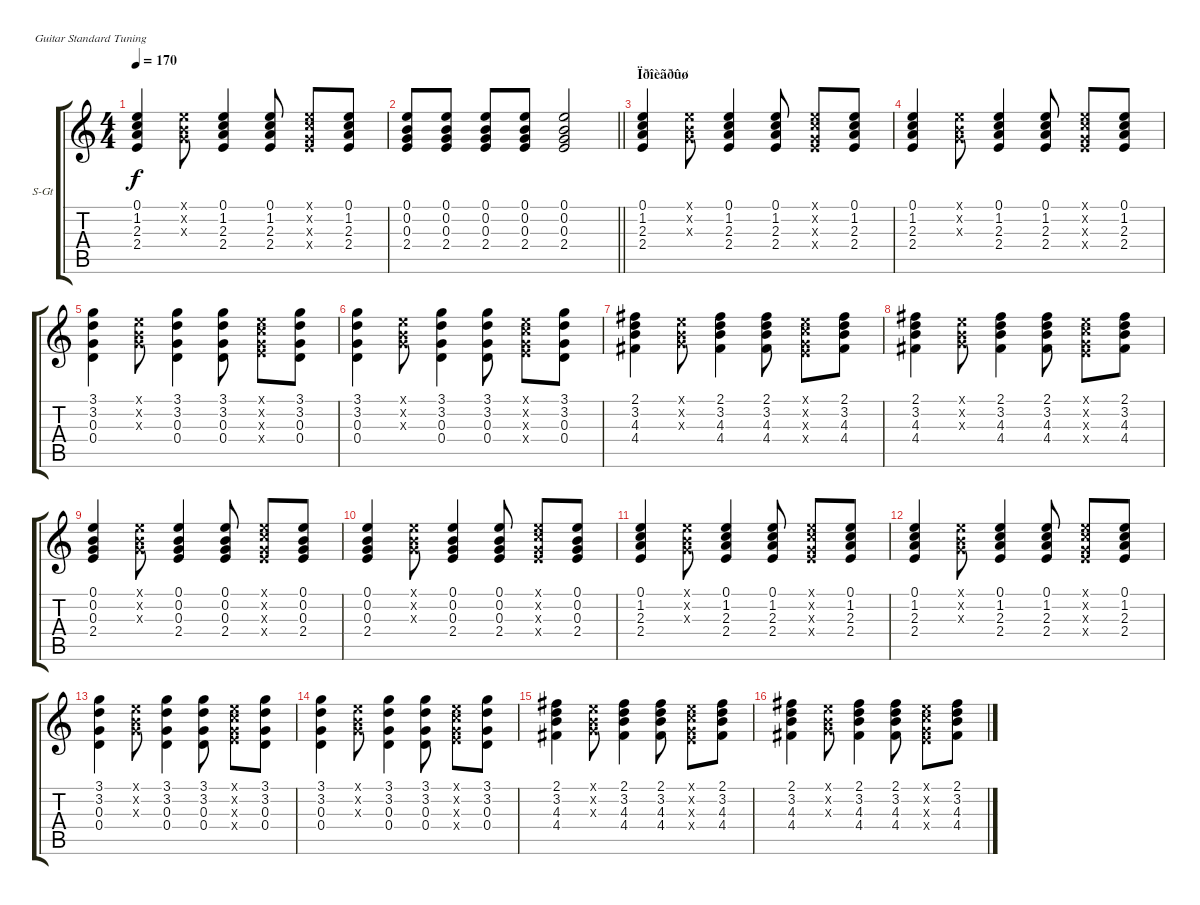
\bracketExtendMode groupsimilarinstruments
\firstSystemTrackNameOrientation horizontal
\otherSystemsTrackNameOrientation horizontal
\track ("Âèêòîð Öîé" "S-Gt") {instrument acousticguitarsteel}
\staff {score tabs}
\tuning (E4 B3 G3 D3 A2 E2)
\ts (4 4)
\tempo 170
\clef g2
\ks c
(0.1 1.2 2.3 2.4).4{dy f} (0.1{x} 0.2{x} 0.3{x}).8 (0.1 1.2 2.3 2.4).4 (0.1 1.2 2.3 2.4).8 (0.1{x} 1.2{x} 0.3{x} 2.4{x}).8 (0.1 1.2 2.3 2.4).8 |
\barLineRight lightlight
(0.1 0.2 0.3 2.4).8 (0.1 0.2 0.3 2.4).8 (0.1 0.2 0.3 2.4).8 (0.1 0.2 0.3 2.4).8 (0.1 0.2 0.3 2.4).2 |
\section ("" "Ïðîèãðûø")
(0.1 1.2 2.3 2.4).4 (0.1{x} 0.2{x} 0.3{x}).8 (0.1 1.2 2.3 2.4).4 (0.1 1.2 2.3 2.4).8 (0.1{x} 1.2{x} 0.3{x} 2.4{x}).8 (0.1 1.2 2.3 2.4).8 |
(0.1 1.2 2.3 2.4).4 (0.1{x} 0.2{x} 0.3{x}).8 (0.1 1.2 2.3 2.4).4 (0.1 1.2 2.3 2.4).8 (0.1{x} 1.2{x} 0.3{x} 2.4{x}).8 (0.1 1.2 2.3 2.4).8 |
(3.1 3.2 0.3 0.4).4 (0.1{x} 0.2{x} 0.3{x}).8 (3.1 3.2 0.3 0.4).4 (3.1 3.2 0.3 0.4).8 (0.1{x} 1.2{x} 0.3{x} 2.4{x}).8 (3.1 3.2 0.3 0.4).8 |
(3.1 3.2 0.3 0.4).4 (0.1{x} 0.2{x} 0.3{x}).8 (3.1 3.2 0.3 0.4).4 (3.1 3.2 0.3 0.4).8 (0.1{x} 1.2{x} 0.3{x} 2.4{x}).8 (3.1 3.2 0.3 0.4).8 |
(2.1 3.2 4.3 4.4).4 (0.1{x} 0.2{x} 0.3{x}).8 (2.1 3.2 4.3 4.4).4 (2.1 3.2 4.3 4.4).8 (0.1{x} 1.2{x} 0.3{x} 2.4{x}).8 (2.1 3.2 4.3 4.4).8 |
(2.1 3.2 4.3 4.4).4 (0.1{x} 0.2{x} 0.3{x}).8 (2.1 3.2 4.3 4.4).4 (2.1 3.2 4.3 4.4).8 (0.1{x} 1.2{x} 0.3{x} 2.4{x}).8 (2.1 3.2 4.3 4.4).8 |
(0.1 0.2 0.3 2.4).4 (0.1{x} 0.2{x} 0.3{x}).8 (0.1 0.2 0.3 2.4).4 (0.1 0.2 0.3 2.4).8 (0.1{x} 1.2{x} 0.3{x} 2.4{x}).8 (0.1 0.2 0.3 2.4).8 |
(0.1 0.2 0.3 2.4).4 (0.1{x} 0.2{x} 0.3{x}).8 (0.1 0.2 0.3 2.4).4 (0.1 0.2 0.3 2.4).8 (0.1{x} 1.2{x} 0.3{x} 2.4{x}).8 (0.1 0.2 0.3 2.4).8 |
(0.1 1.2 2.3 2.4).4 (0.1{x} 0.2{x} 0.3{x}).8 (0.1 1.2 2.3 2.4).4 (0.1 1.2 2.3 2.4).8 (0.1{x} 1.2{x} 0.3{x} 2.4{x}).8 (0.1 1.2 2.3 2.4).8 |
(0.1 1.2 2.3 2.4).4 (0.1{x} 0.2{x} 0.3{x}).8 (0.1 1.2 2.3 2.4).4 (0.1 1.2 2.3 2.4).8 (0.1{x} 1.2{x} 0.3{x} 2.4{x}).8 (0.1 1.2 2.3 2.4).8 |
(3.1 3.2 0.3 0.4).4 (0.1{x} 0.2{x} 0.3{x}).8 (3.1 3.2 0.3 0.4).4 (3.1 3.2 0.3 0.4).8 (0.1{x} 1.2{x} 0.3{x} 2.4{x}).8 (3.1 3.2 0.3 0.4).8 |
(3.1 3.2 0.3 0.4).4 (0.1{x} 0.2{x} 0.3{x}).8 (3.1 3.2 0.3 0.4).4 (3.1 3.2 0.3 0.4).8 (0.1{x} 1.2{x} 0.3{x} 2.4{x}).8 (3.1 3.2 0.3 0.4).8 |
(2.1 3.2 4.3 4.4).4 (0.1{x} 0.2{x} 0.3{x}).8 (2.1 3.2 4.3 4.4).4 (2.1 3.2 4.3 4.4).8 (0.1{x} 1.2{x} 0.3{x} 2.4{x}).8 (2.1 3.2 4.3 4.4).8 |
(2.1 3.2 4.3 4.4).4 (0.1{x} 0.2{x} 0.3{x}).8 (2.1 3.2 4.3 4.4).4 (2.1 3.2 4.3 4.4).8 (0.1{x} 1.2{x} 0.3{x} 2.4{x}).8 (2.1 3.2 4.3 4.4).8
